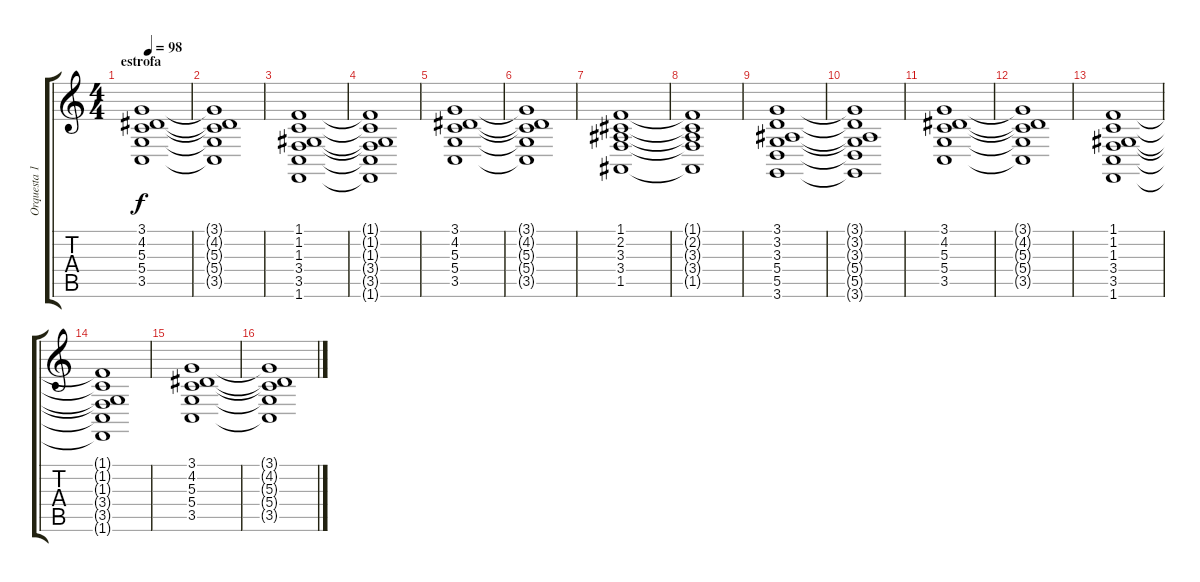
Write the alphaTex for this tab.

\track ("Orquesta 1" "Orquesta 1") {instrument stringensemble1}
\staff {score tabs}
\tuning (E4 B3 G3 D3 A2 E2) {hide}
\ts (4 4)
\section ("" "estrofa")
\tempo 98
\clef g2
\ks c
(3.1 4.2 5.3 5.4 3.5).1{dy f} |
(3.1{t} 4.2{t} 5.3{t} 5.4{t} 3.5{t}).1 |
(1.1 1.2 1.3 3.4 3.5 1.6).1 |
(1.1{t} 1.2{t} 1.3{t} 3.4{t} 3.5{t} 1.6{t}).1 |
(3.1 4.2 5.3 5.4 3.5).1 |
(3.1{t} 4.2{t} 5.3{t} 5.4{t} 3.5{t}).1 |
(1.1 2.2 3.3 3.4 1.5).1 |
(1.1{t} 2.2{t} 3.3{t} 3.4{t} 1.5{t}).1 |
(3.1 3.2 3.3 5.4 5.5 3.6).1 |
(3.1{t} 3.2{t} 3.3{t} 5.4{t} 5.5{t} 3.6{t}).1 |
\section ("" "")
(3.1 4.2 5.3 5.4 3.5).1 |
(3.1{t} 4.2{t} 5.3{t} 5.4{t} 3.5{t}).1 |
(1.1 1.2 1.3 3.4 3.5 1.6).1 |
(1.1{t} 1.2{t} 1.3{t} 3.4{t} 3.5{t} 1.6{t}).1 |
(3.1 4.2 5.3 5.4 3.5).1 |
(3.1{t} 4.2{t} 5.3{t} 5.4{t} 3.5{t}).1
